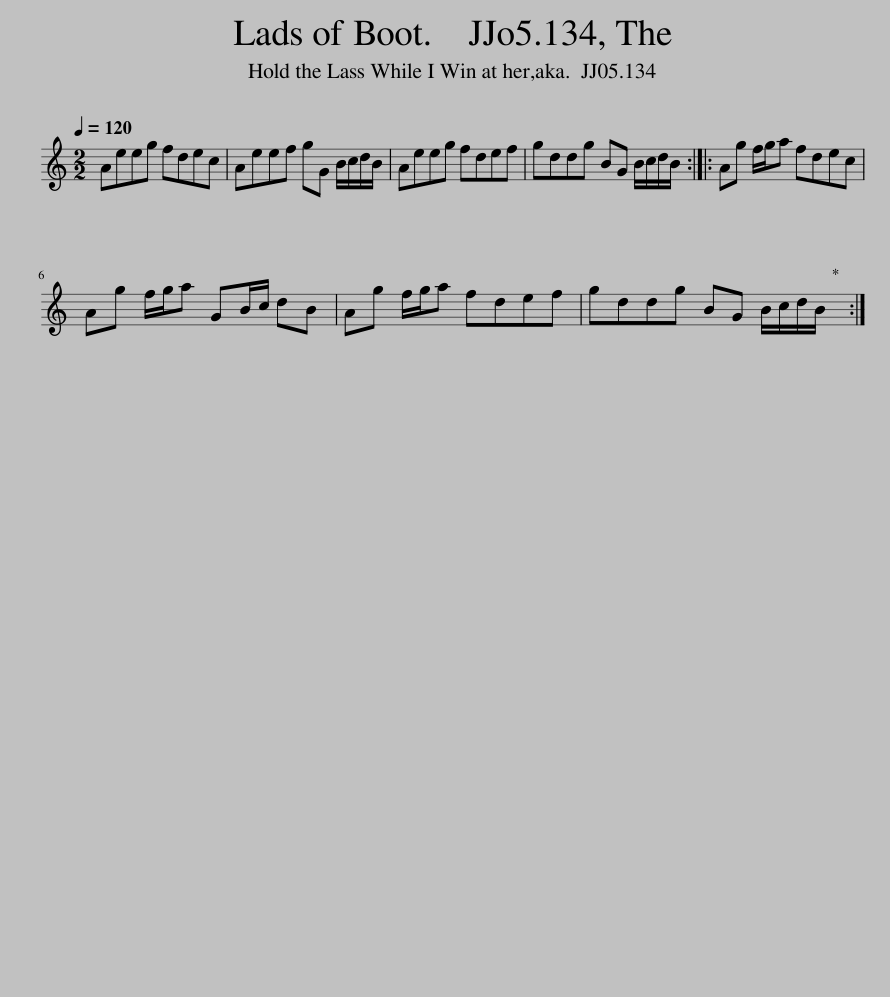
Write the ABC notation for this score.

X:1
L:1/8
Q:1/4=120
M:2/2
I:linebreak $
K:C
V:1 treble
V:1
 Aeeg fdec | Aeef gG B/c/d/B/ | Aeeg fdef | gddg BG B/c/d/B/ :: Ag f/g/a fdec |$ %5
 Ag f/g/a GB/c/ dB | Ag f/g/a fdef | gddg BG B/c/d/B/ :| %8
